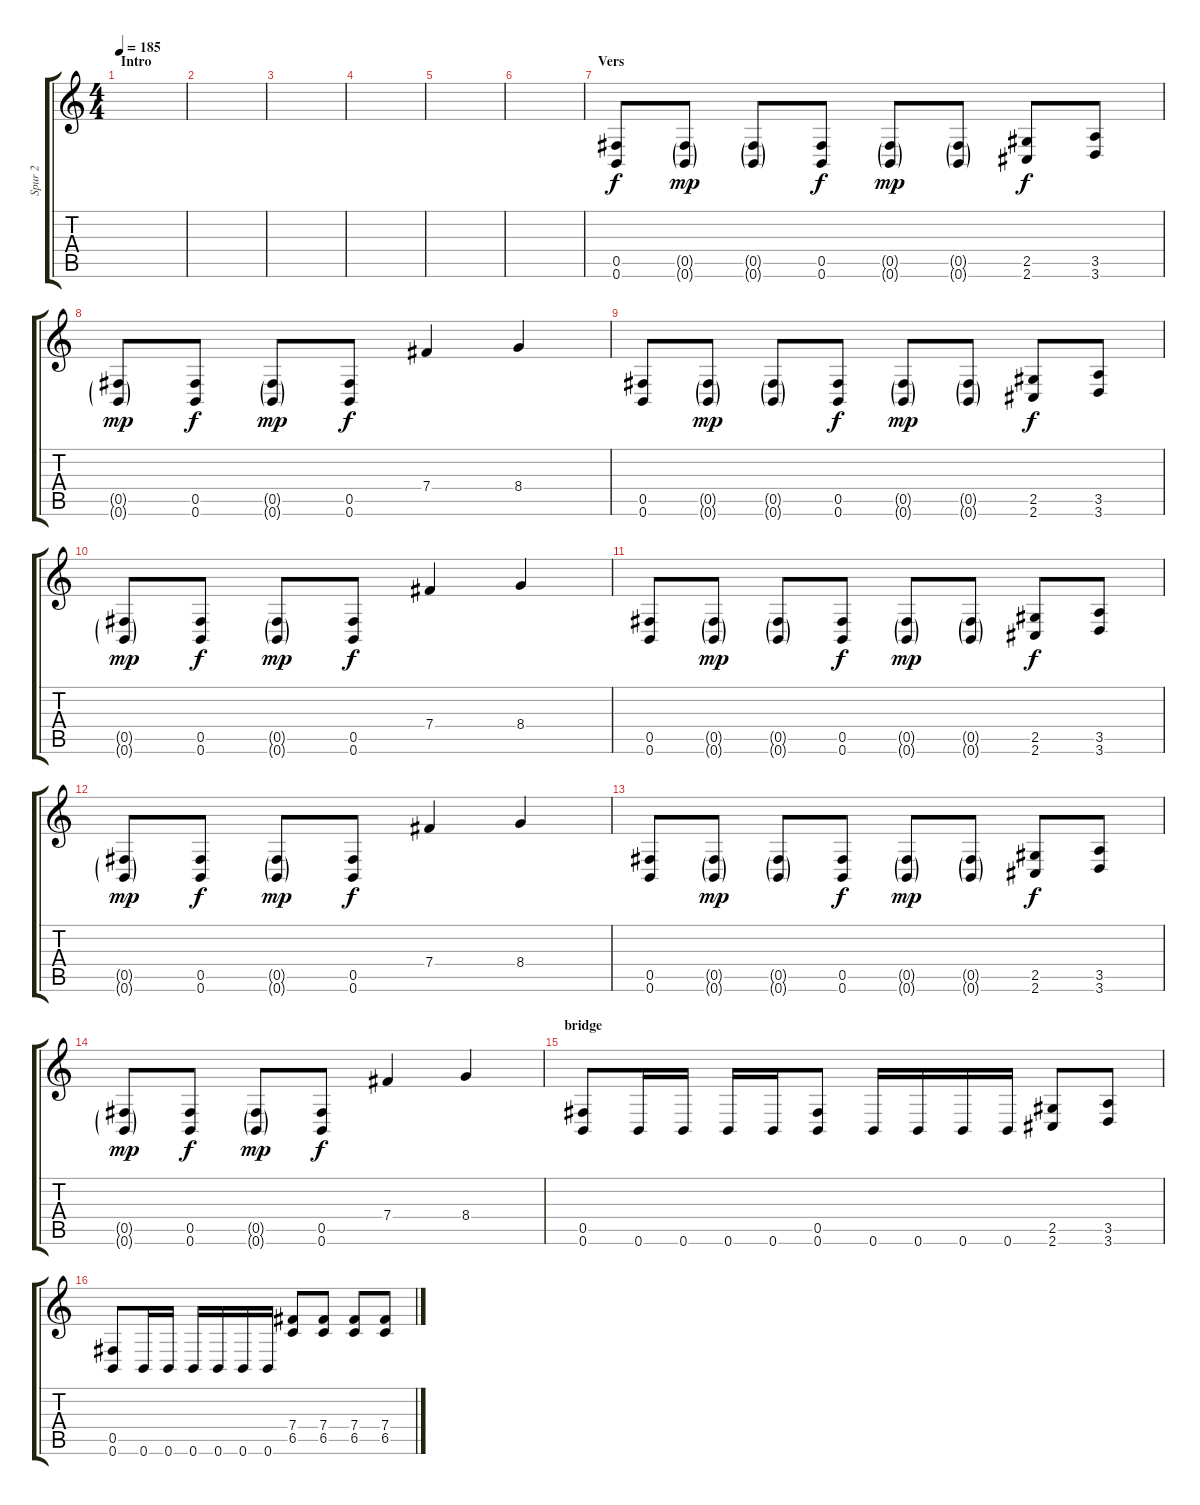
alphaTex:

\track ("Spur 2" "Spur 2") {instrument overdrivenguitar}
\staff {score tabs}
\tuning (Db4 Ab3 E3 B2 Gb2 B1) {hide}
\ts (4 4)
\section ("" "Intro")
\tempo 185
\clef g2
\ks c
|
|
|
|
|
|
\section ("" "Vers")
(0.5 0.6).8 (0.5{g} 0.6{g}).8{dy mp} (0.5{g} 0.6{g}).8 (0.5 0.6).8{dy f} (0.5{g} 0.6{g}).8{dy mp} (0.5{g} 0.6{g}).8 (2.5 2.6).8{dy f} (3.5 3.6).8 |
(0.5{g} 0.6{g}).8{dy mp} (0.5 0.6).8{dy f} (0.5{g} 0.6{g}).8{dy mp} (0.5 0.6).8{dy f} 7.4.4 8.4.4 |
(0.5 0.6).8 (0.5{g} 0.6{g}).8{dy mp} (0.5{g} 0.6{g}).8 (0.5 0.6).8{dy f} (0.5{g} 0.6{g}).8{dy mp} (0.5{g} 0.6{g}).8 (2.5 2.6).8{dy f} (3.5 3.6).8 |
(0.5{g} 0.6{g}).8{dy mp} (0.5 0.6).8{dy f} (0.5{g} 0.6{g}).8{dy mp} (0.5 0.6).8{dy f} 7.4.4 8.4.4 |
(0.5 0.6).8 (0.5{g} 0.6{g}).8{dy mp} (0.5{g} 0.6{g}).8 (0.5 0.6).8{dy f} (0.5{g} 0.6{g}).8{dy mp} (0.5{g} 0.6{g}).8 (2.5 2.6).8{dy f} (3.5 3.6).8 |
(0.5{g} 0.6{g}).8{dy mp} (0.5 0.6).8{dy f} (0.5{g} 0.6{g}).8{dy mp} (0.5 0.6).8{dy f} 7.4.4 8.4.4 |
(0.5 0.6).8 (0.5{g} 0.6{g}).8{dy mp} (0.5{g} 0.6{g}).8 (0.5 0.6).8{dy f} (0.5{g} 0.6{g}).8{dy mp} (0.5{g} 0.6{g}).8 (2.5 2.6).8{dy f} (3.5 3.6).8 |
(0.5{g} 0.6{g}).8{dy mp} (0.5 0.6).8{dy f} (0.5{g} 0.6{g}).8{dy mp} (0.5 0.6).8{dy f} 7.4.4 8.4.4 |
\section ("" "bridge")
(0.5 0.6).8 0.6.16 0.6.16 0.6.16 0.6.16 (0.5 0.6).8 0.6.16 0.6.16 0.6.16 0.6.16 (2.5 2.6).8 (3.5 3.6).8 |
(0.5 0.6).8 0.6.16 0.6.16 0.6.16 0.6.16 0.6.16 0.6.16 (7.4 6.5).8 (7.4 6.5).8 (7.4 6.5).8 (7.4 6.5).8
